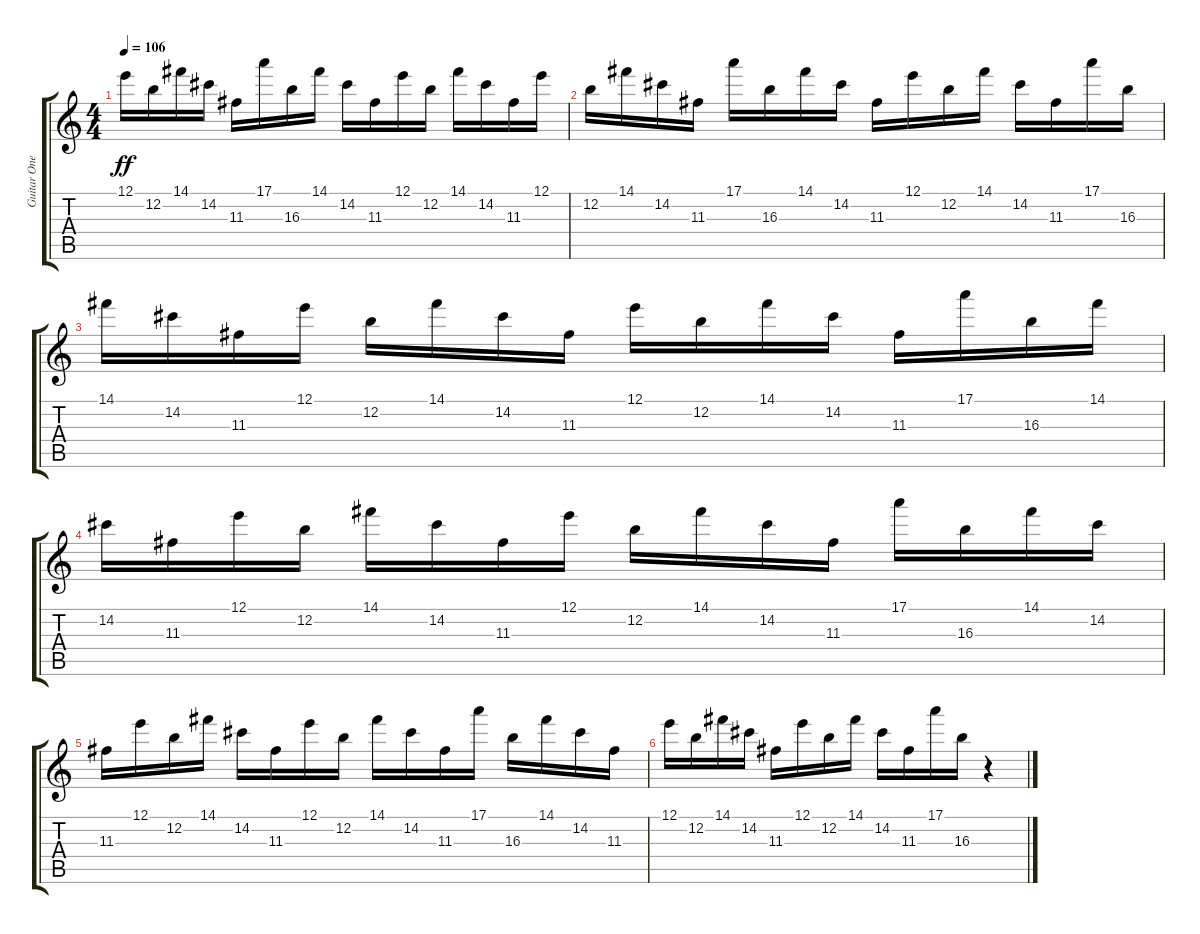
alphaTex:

\track ("Guitar One" "Guitar One") {instrument electricguitarclean}
\staff {score tabs}
\tuning (E4 B3 G3 D3 A2 E2) {hide}
\ts (4 4)
\tempo 106
\clef g2
\ks c
12.1.16{dy ff} 12.2.16 14.1.16 14.2.16 11.3.16 17.1.16 16.3.16 14.1.16 14.2.16 11.3.16 12.1.16 12.2.16 14.1.16 14.2.16 11.3.16 12.1.16 |
12.2.16 14.1.16 14.2.16 11.3.16 17.1.16 16.3.16 14.1.16 14.2.16 11.3.16 12.1.16 12.2.16 14.1.16 14.2.16 11.3.16 17.1.16 16.3.16 |
14.1.16 14.2.16 11.3.16 12.1.16 12.2.16 14.1.16 14.2.16 11.3.16 12.1.16 12.2.16 14.1.16 14.2.16 11.3.16 17.1.16 16.3.16 14.1.16 |
14.2.16 11.3.16 12.1.16 12.2.16 14.1.16 14.2.16 11.3.16 12.1.16 12.2.16 14.1.16 14.2.16 11.3.16 17.1.16 16.3.16 14.1.16 14.2.16 |
11.3.16 12.1.16 12.2.16 14.1.16 14.2.16 11.3.16 12.1.16 12.2.16 14.1.16 14.2.16 11.3.16 17.1.16 16.3.16 14.1.16 14.2.16 11.3.16 |
12.1.16 12.2.16 14.1.16 14.2.16 11.3.16 12.1.16 12.2.16 14.1.16 14.2.16 11.3.16 17.1.16 16.3.16 r.4
